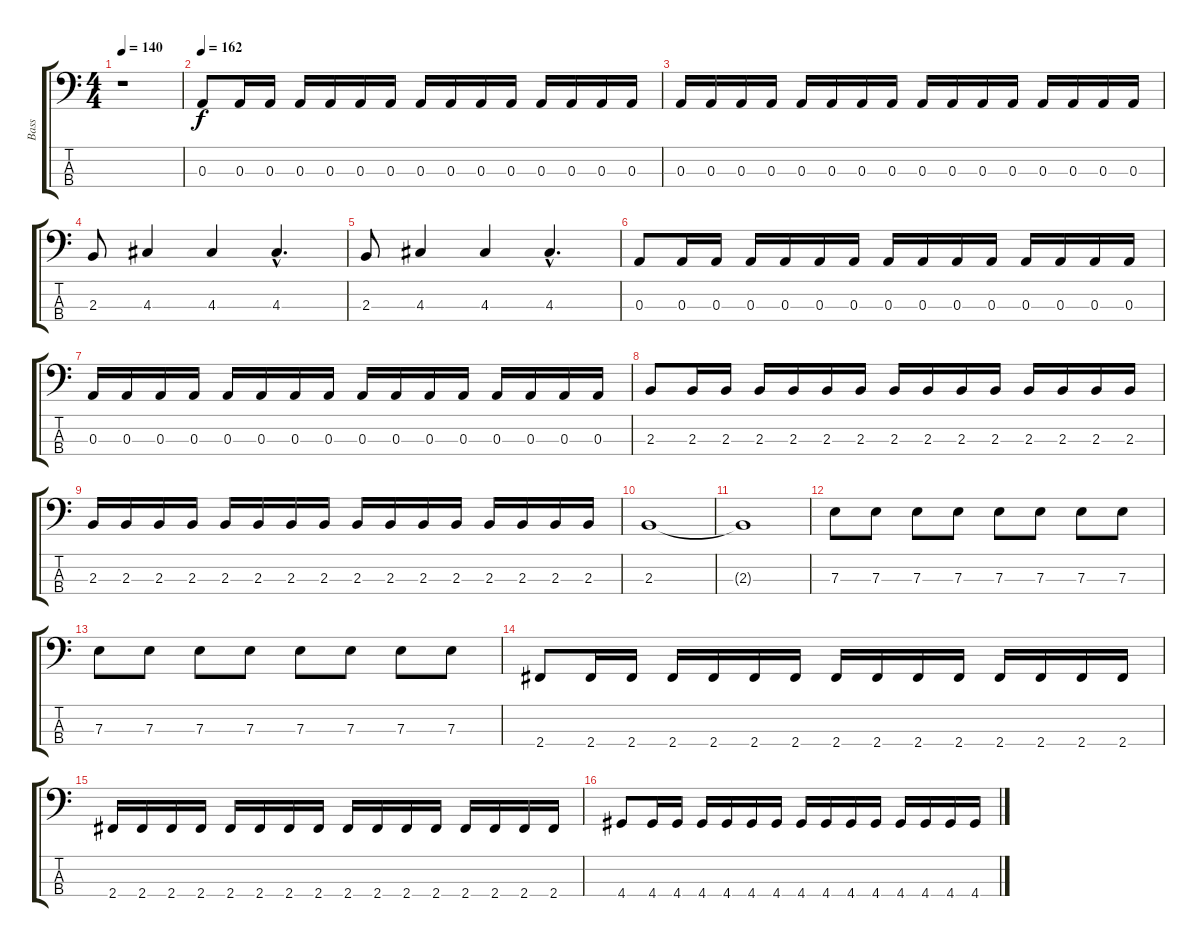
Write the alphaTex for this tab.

\track ("Bass" "Bass") {instrument electricbassfinger}
\staff {score tabs}
\tuning (G2 D2 A1 E1) {hide}
\ts (4 4)
\tempo 140
\clef f4
\ks c
r.1{dy f} |
\section ("" "")
\tempo 162
0.3.8{volume 14 instrument electricbassfinger} 0.3.16 0.3.16 0.3.16 0.3.16 0.3.16 0.3.16 0.3.16 0.3.16 0.3.16 0.3.16 0.3.16 0.3.16 0.3.16 0.3.16 |
0.3.16 0.3.16 0.3.16 0.3.16 0.3.16 0.3.16 0.3.16 0.3.16 0.3.16 0.3.16 0.3.16 0.3.16 0.3.16 0.3.16 0.3.16 0.3.16 |
2.3.8 4.3.4 4.3.4 4.3{hac}.4{d} |
2.3.8 4.3.4 4.3.4 4.3{hac}.4{d} |
0.3.8 0.3.16 0.3.16 0.3.16 0.3.16 0.3.16 0.3.16 0.3.16 0.3.16 0.3.16 0.3.16 0.3.16 0.3.16 0.3.16 0.3.16 |
0.3.16 0.3.16 0.3.16 0.3.16 0.3.16 0.3.16 0.3.16 0.3.16 0.3.16 0.3.16 0.3.16 0.3.16 0.3.16 0.3.16 0.3.16 0.3.16 |
2.3.8 2.3.16 2.3.16 2.3.16 2.3.16 2.3.16 2.3.16 2.3.16 2.3.16 2.3.16 2.3.16 2.3.16 2.3.16 2.3.16 2.3.16 |
2.3.16 2.3.16 2.3.16 2.3.16 2.3.16 2.3.16 2.3.16 2.3.16 2.3.16 2.3.16 2.3.16 2.3.16 2.3.16 2.3.16 2.3.16 2.3.16 |
2.3.1 |
2.3{t}.1 |
7.3.8 7.3.8 7.3.8 7.3.8 7.3.8 7.3.8 7.3.8 7.3.8 |
7.3.8 7.3.8 7.3.8 7.3.8 7.3.8 7.3.8 7.3.8 7.3.8 |
2.4.8 2.4.16 2.4.16 2.4.16 2.4.16 2.4.16 2.4.16 2.4.16 2.4.16 2.4.16 2.4.16 2.4.16 2.4.16 2.4.16 2.4.16 |
2.4.16 2.4.16 2.4.16 2.4.16 2.4.16 2.4.16 2.4.16 2.4.16 2.4.16 2.4.16 2.4.16 2.4.16 2.4.16 2.4.16 2.4.16 2.4.16 |
4.4.8 4.4.16 4.4.16 4.4.16 4.4.16 4.4.16 4.4.16 4.4.16 4.4.16 4.4.16 4.4.16 4.4.16 4.4.16 4.4.16 4.4.16
